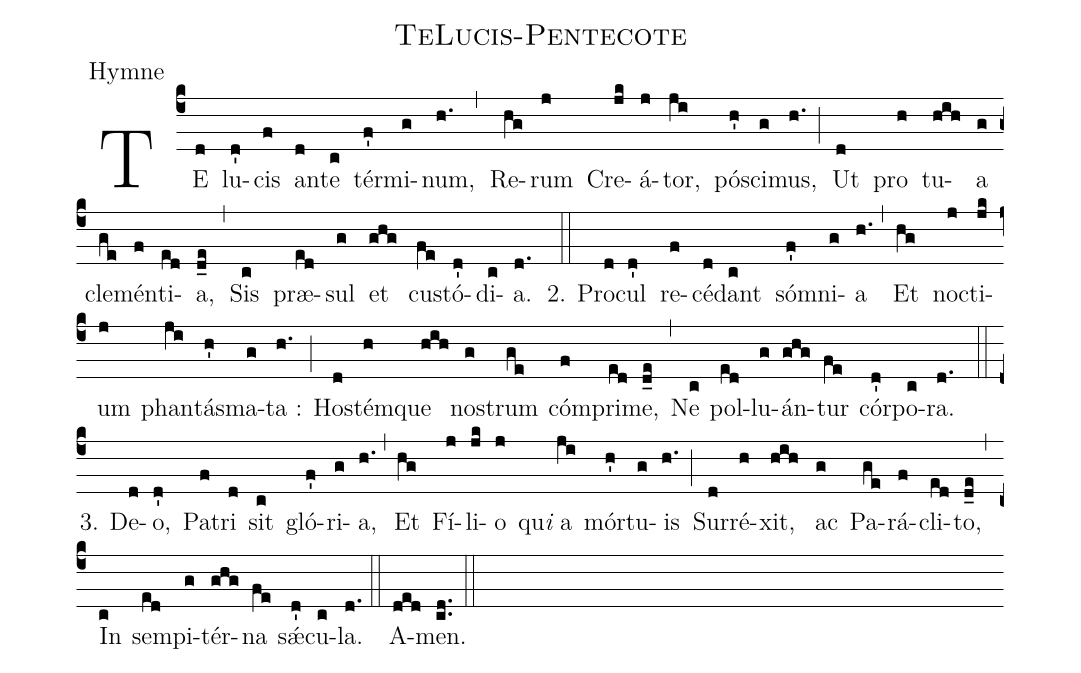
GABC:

name:TeLucis-Pentecote;
office-part:Hymne;
%%
(c4) TE(d) lu(d')cis(f) an(d)te(c) tér(f')mi(g)num,(h.) (,)
Re(hg)rum(j) Cre(jk)á(j)tor,(ji) pó(h')sci(g)mus,(h.) (;)
Ut(d) pro(h) tu(hih)a(g) cle(ge)mén(f)ti(ed)a,(d_e) (,)
Sis(c) præ(ed)sul(g) et(ghg) cu(fe)stó(d')di(c)a.(d.) (::)

2. Pr{o}(d)cul(d') re(f)cé(d)dant(c) só(f')mni(g)a(h.) (,)
Et(hg) no(j)cti(jk)um(j) phan(ji)tás(h')ma(g)ta :(h.) (;)
Ho(d)stém(h)que(hih) no(g)strum(ge) cóm(f)pri(ed)me,(d_e) (,)
Ne(c) pol(ed)lu(g)án(ghg)tur(fe) cór(d')po(c)ra.(d.) (::)

3. D{e}(d)o,(d') Pa(f)tri(d) sit(c) gló(f')ri(g)a,(h.) (,)
Et(hg) Fí(j)li(jk)o(j) qu<i>i</i> {a}(ji) mór(h')tu(g)is(h.) (;)
Sur(d)ré(h)xit,(hih) ac(g) Pa(ge)rá(f)cli(ed)to,(d_e) (,)
In(c) sem(ed)pi(g)tér(ghg)na(fe) sǽ(d')cu(c)la.(d.) (::)

A(ded)men.(cd..) (::)
